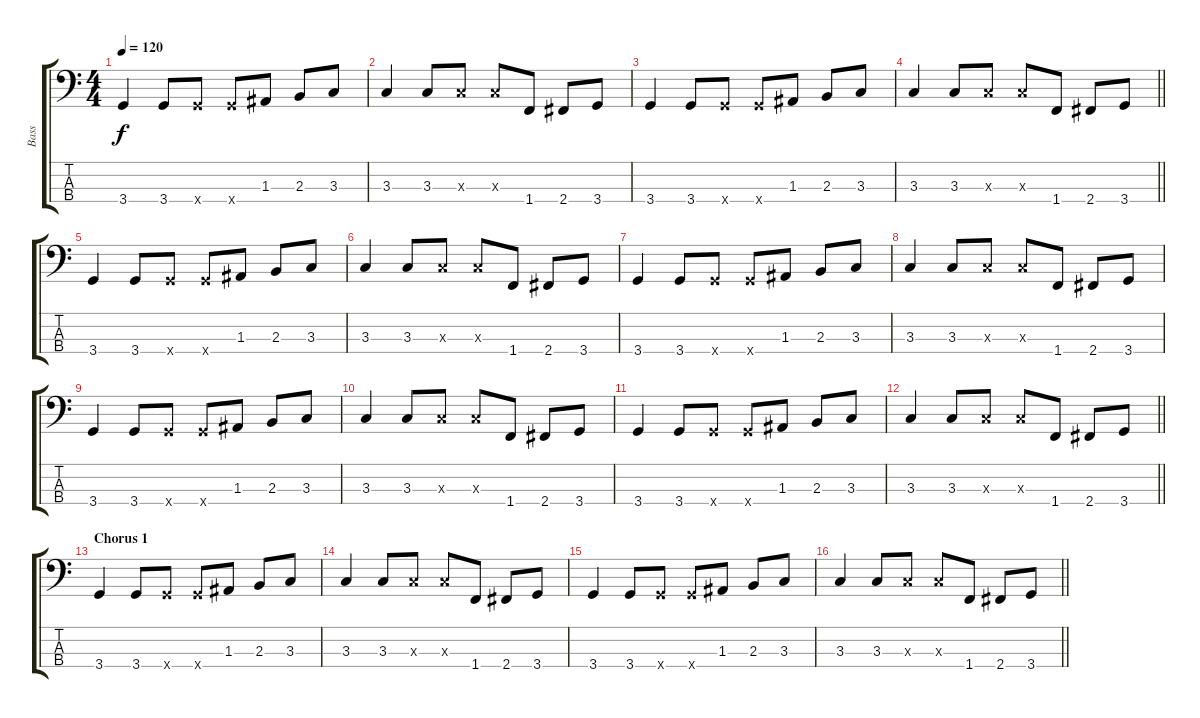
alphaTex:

\track ("Bass" "Bass") {instrument electricbassfinger}
\staff {score tabs}
\tuning (G2 D2 A1 E1) {hide}
\ts (4 4)
\tempo 120
\clef f4
\ks c
3.4.4{dy f} 3.4.8 3.4{x}.8 3.4{x}.8 1.3.8 2.3.8 3.3.8 |
3.3.4 3.3.8 3.3{x}.8 3.3{x}.8 1.4.8 2.4.8 3.4.8 |
3.4.4 3.4.8 3.4{x}.8 3.4{x}.8 1.3.8 2.3.8 3.3.8 |
\barLineRight lightlight
3.3.4 3.3.8 3.3{x}.8 3.3{x}.8 1.4.8 2.4.8 3.4.8 |
3.4.4 3.4.8 3.4{x}.8 3.4{x}.8 1.3.8 2.3.8 3.3.8 |
3.3.4 3.3.8 3.3{x}.8 3.3{x}.8 1.4.8 2.4.8 3.4.8 |
3.4.4 3.4.8 3.4{x}.8 3.4{x}.8 1.3.8 2.3.8 3.3.8 |
3.3.4 3.3.8 3.3{x}.8 3.3{x}.8 1.4.8 2.4.8 3.4.8 |
3.4.4 3.4.8 3.4{x}.8 3.4{x}.8 1.3.8 2.3.8 3.3.8 |
3.3.4 3.3.8 3.3{x}.8 3.3{x}.8 1.4.8 2.4.8 3.4.8 |
3.4.4 3.4.8 3.4{x}.8 3.4{x}.8 1.3.8 2.3.8 3.3.8 |
\barLineRight lightlight
3.3.4 3.3.8 3.3{x}.8 3.3{x}.8 1.4.8 2.4.8 3.4.8 |
\section ("" "Chorus 1")
3.4.4 3.4.8 3.4{x}.8 3.4{x}.8 1.3.8 2.3.8 3.3.8 |
3.3.4 3.3.8 3.3{x}.8 3.3{x}.8 1.4.8 2.4.8 3.4.8 |
3.4.4 3.4.8 3.4{x}.8 3.4{x}.8 1.3.8 2.3.8 3.3.8 |
\barLineRight lightlight
3.3.4 3.3.8 3.3{x}.8 3.3{x}.8 1.4.8 2.4.8 3.4.8
